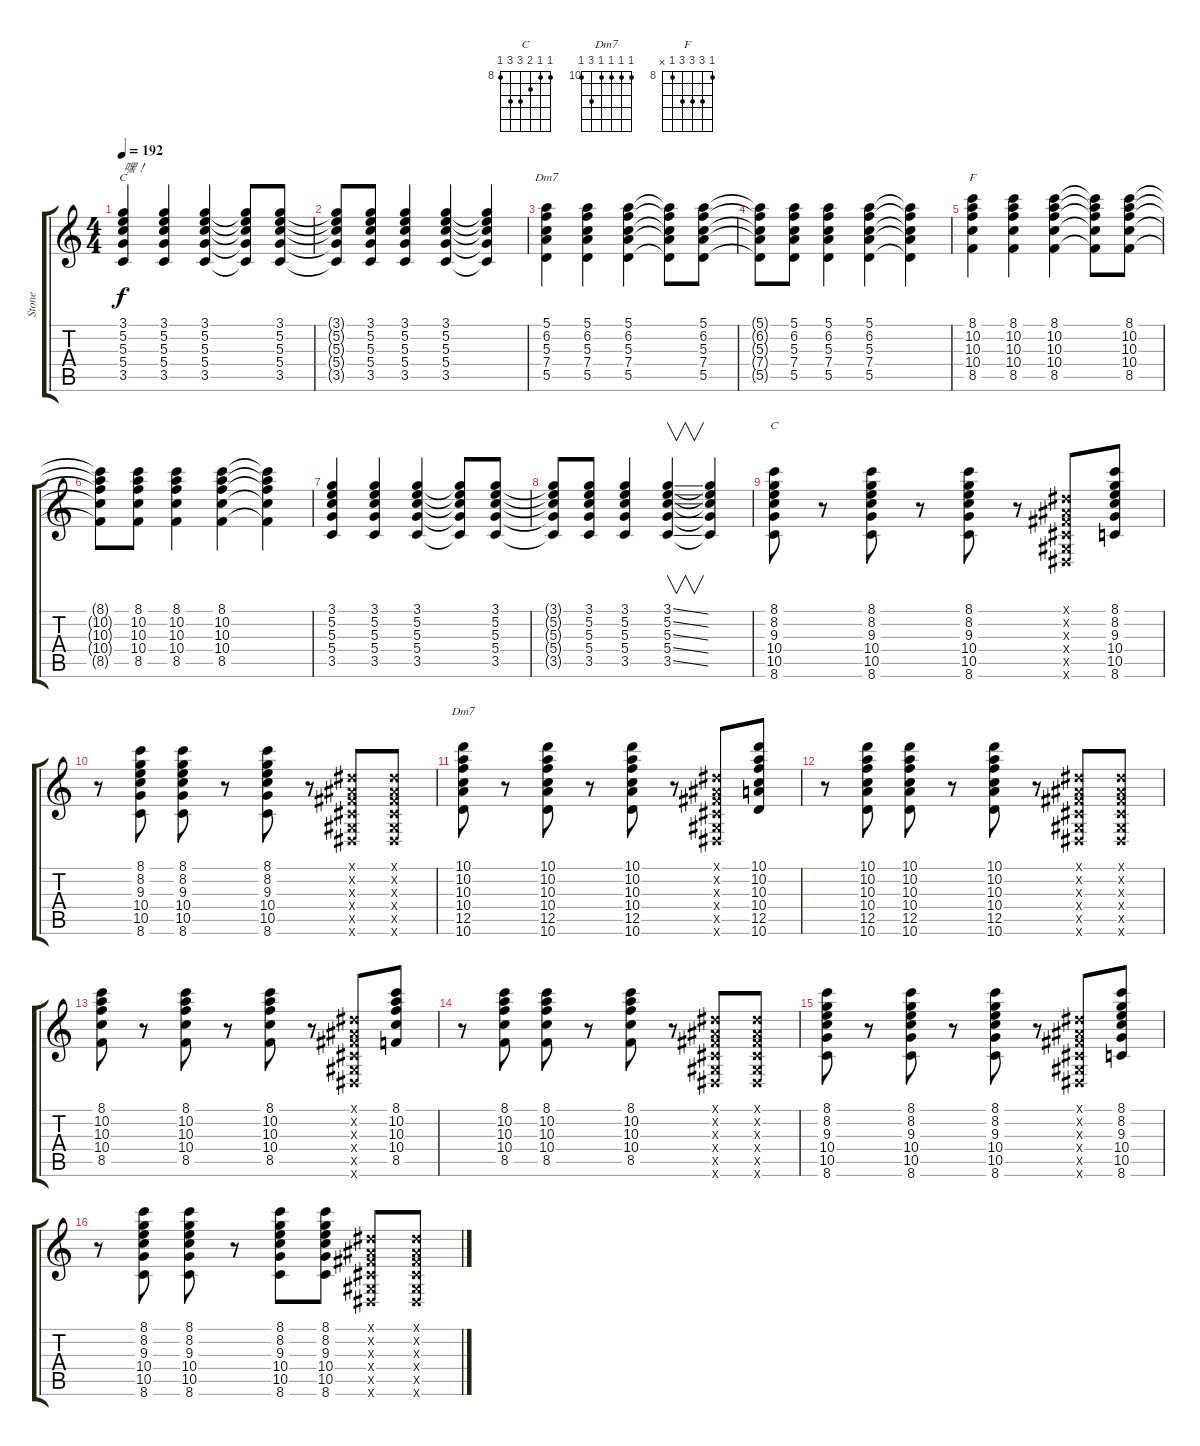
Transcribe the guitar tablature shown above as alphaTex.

\track ("Stone" "Stone") {instrument overdrivenguitar}
\staff {score tabs}
\tuning (E4 B3 G3 D3 A2 E2) {hide}
\chord ("C" 3 5 5 5 3 x)
\chord ("Dm7" 5 6 5 7 5 x) {firstfret 5}
\chord ("F" 8 10 10 10 8 x) {firstfret 8}
\chord ("C" 8 8 9 10 10 8) {firstfret 8}
\chord ("Dm7" 10 10 10 10 12 10) {firstfret 10}
\ts (4 4)
\tempo 192
\clef g2
\ks c
(3.1 5.2 5.3 5.4 3.5).4{ch "C" txt "嘿！" dy f} (3.1 5.2 5.3 5.4 3.5).4 (3.1 5.2 5.3 5.4 3.5).4 (3.1{t} 5.2{t} 5.3{t} 5.4{t} 3.5{t}).8 (3.1 5.2 5.3 5.4 3.5).8 |
(3.1{t} 5.2{t} 5.3{t} 5.4{t} 3.5{t}).8 (3.1 5.2 5.3 5.4 3.5).8 (3.1 5.2 5.3 5.4 3.5).4 (3.1 5.2 5.3 5.4 3.5).4 (3.1{t} 5.2{t} 5.3{t} 5.4{t} 3.5{t}).4 |
(5.1 6.2 5.3 7.4 5.5).4{ch "Dm7"} (5.1 6.2 5.3 7.4 5.5).4 (5.1 6.2 5.3 7.4 5.5).4 (5.1{t} 6.2{t} 5.3{t} 7.4{t} 5.5{t}).8 (5.1 6.2 5.3 7.4 5.5).8 |
(5.1{t} 6.2{t} 5.3{t} 7.4{t} 5.5{t}).8 (5.1 6.2 5.3 7.4 5.5).8 (5.1 6.2 5.3 7.4 5.5).4 (5.1 6.2 5.3 7.4 5.5).4 (5.1{t} 6.2{t} 5.3{t} 7.4{t} 5.5{t}).4 |
(8.1 10.2 10.3 10.4 8.5).4{ch "F"} (8.1 10.2 10.3 10.4 8.5).4 (8.1 10.2 10.3 10.4 8.5).4 (8.1{t} 10.2{t} 10.3{t} 10.4{t} 8.5{t}).8 (8.1 10.2 10.3 10.4 8.5).8 |
(8.1{t} 10.2{t} 10.3{t} 10.4{t} 8.5{t}).8 (8.1 10.2 10.3 10.4 8.5).8 (8.1 10.2 10.3 10.4 8.5).4 (8.1 10.2 10.3 10.4 8.5).4 (8.1{t} 10.2{t} 10.3{t} 10.4{t} 8.5{t}).4 |
(3.1 5.2 5.3 5.4 3.5).4 (3.1 5.2 5.3 5.4 3.5).4 (3.1 5.2 5.3 5.4 3.5).4 (3.1{t} 5.2{t} 5.3{t} 5.4{t} 3.5{t}).8 (3.1 5.2 5.3 5.4 3.5).8 |
(3.1{t} 5.2{t} 5.3{t} 5.4{t} 3.5{t}).8 (3.1 5.2 5.3 5.4 3.5).8 (3.1 5.2 5.3 5.4 3.5).4 (3.1{ss} 5.2{ss} 5.3{ss} 5.4{ss} 3.5{ss}).4{v} (3.1{t} 5.2{t} 5.3{t} 5.4{t} 3.5{t}).4 |
(8.1 8.2 9.3 10.4 10.5 8.6).8{ch "C"} r.8 (8.1 8.2 9.3 10.4 10.5 8.6).8 r.8 (8.1 8.2 9.3 10.4 10.5 8.6).8 r.8 (-1.1{x} -1.2{x} -1.3{x} -1.4{x} -1.5{x} -1.6{x}).8 (8.1 8.2 9.3 10.4 10.5 8.6).8 |
r.8 (8.1 8.2 9.3 10.4 10.5 8.6).8 (8.1 8.2 9.3 10.4 10.5 8.6).8 r.8 (8.1 8.2 9.3 10.4 10.5 8.6).8 r.8 (-1.1{x} -1.2{x} -1.3{x} -1.4{x} -1.5{x} -1.6{x}).8 (-1.1{x} -1.2{x} -1.3{x} -1.4{x} -1.5{x} -1.6{x}).8 |
(10.1 10.2 10.3 10.4 12.5 10.6).8{ch "Dm7"} r.8 (10.1 10.2 10.3 10.4 12.5 10.6).8 r.8 (10.1 10.2 10.3 10.4 12.5 10.6).8 r.8 (-1.1{x} -1.2{x} -1.3{x} -1.4{x} -1.5{x} -1.6{x}).8 (10.1 10.2 10.3 10.4 12.5 10.6).8 |
r.8 (10.1 10.2 10.3 10.4 12.5 10.6).8 (10.1 10.2 10.3 10.4 12.5 10.6).8 r.8 (10.1 10.2 10.3 10.4 12.5 10.6).8 r.8 (-1.1{x} -1.2{x} -1.3{x} -1.4{x} -1.5{x} -1.6{x}).8 (-1.1{x} -1.2{x} -1.3{x} -1.4{x} -1.5{x} -1.6{x}).8 |
(8.1 10.2 10.3 10.4 8.5).8 r.8 (8.1 10.2 10.3 10.4 8.5).8 r.8 (8.1 10.2 10.3 10.4 8.5).8 r.8 (-1.1{x} -1.2{x} -1.3{x} -1.4{x} -1.5{x} -1.6{x}).8 (8.1 10.2 10.3 10.4 8.5).8 |
r.8 (8.1 10.2 10.3 10.4 8.5).8 (8.1 10.2 10.3 10.4 8.5).8 r.8 (8.1 10.2 10.3 10.4 8.5).8 r.8 (-1.1{x} -1.2{x} -1.3{x} -1.4{x} -1.5{x} -1.6{x}).8 (-1.1{x} -1.2{x} -1.3{x} -1.4{x} -1.5{x} -1.6{x}).8 |
(8.1 8.2 9.3 10.4 10.5 8.6).8 r.8 (8.1 8.2 9.3 10.4 10.5 8.6).8 r.8 (8.1 8.2 9.3 10.4 10.5 8.6).8 r.8 (-1.1{x} -1.2{x} -1.3{x} -1.4{x} -1.5{x} -1.6{x}).8 (8.1 8.2 9.3 10.4 10.5 8.6).8 |
r.8 (8.1 8.2 9.3 10.4 10.5 8.6).8 (8.1 8.2 9.3 10.4 10.5 8.6).8 r.8 (8.1 8.2 9.3 10.4 10.5 8.6).8 (8.1 8.2 9.3 10.4 10.5 8.6).8 (-1.1{x} -1.2{x} -1.3{x} -1.4{x} -1.5{x} -1.6{x}).8 (-1.1{x} -1.2{x} -1.3{x} -1.4{x} -1.5{x} -1.6{x}).8
